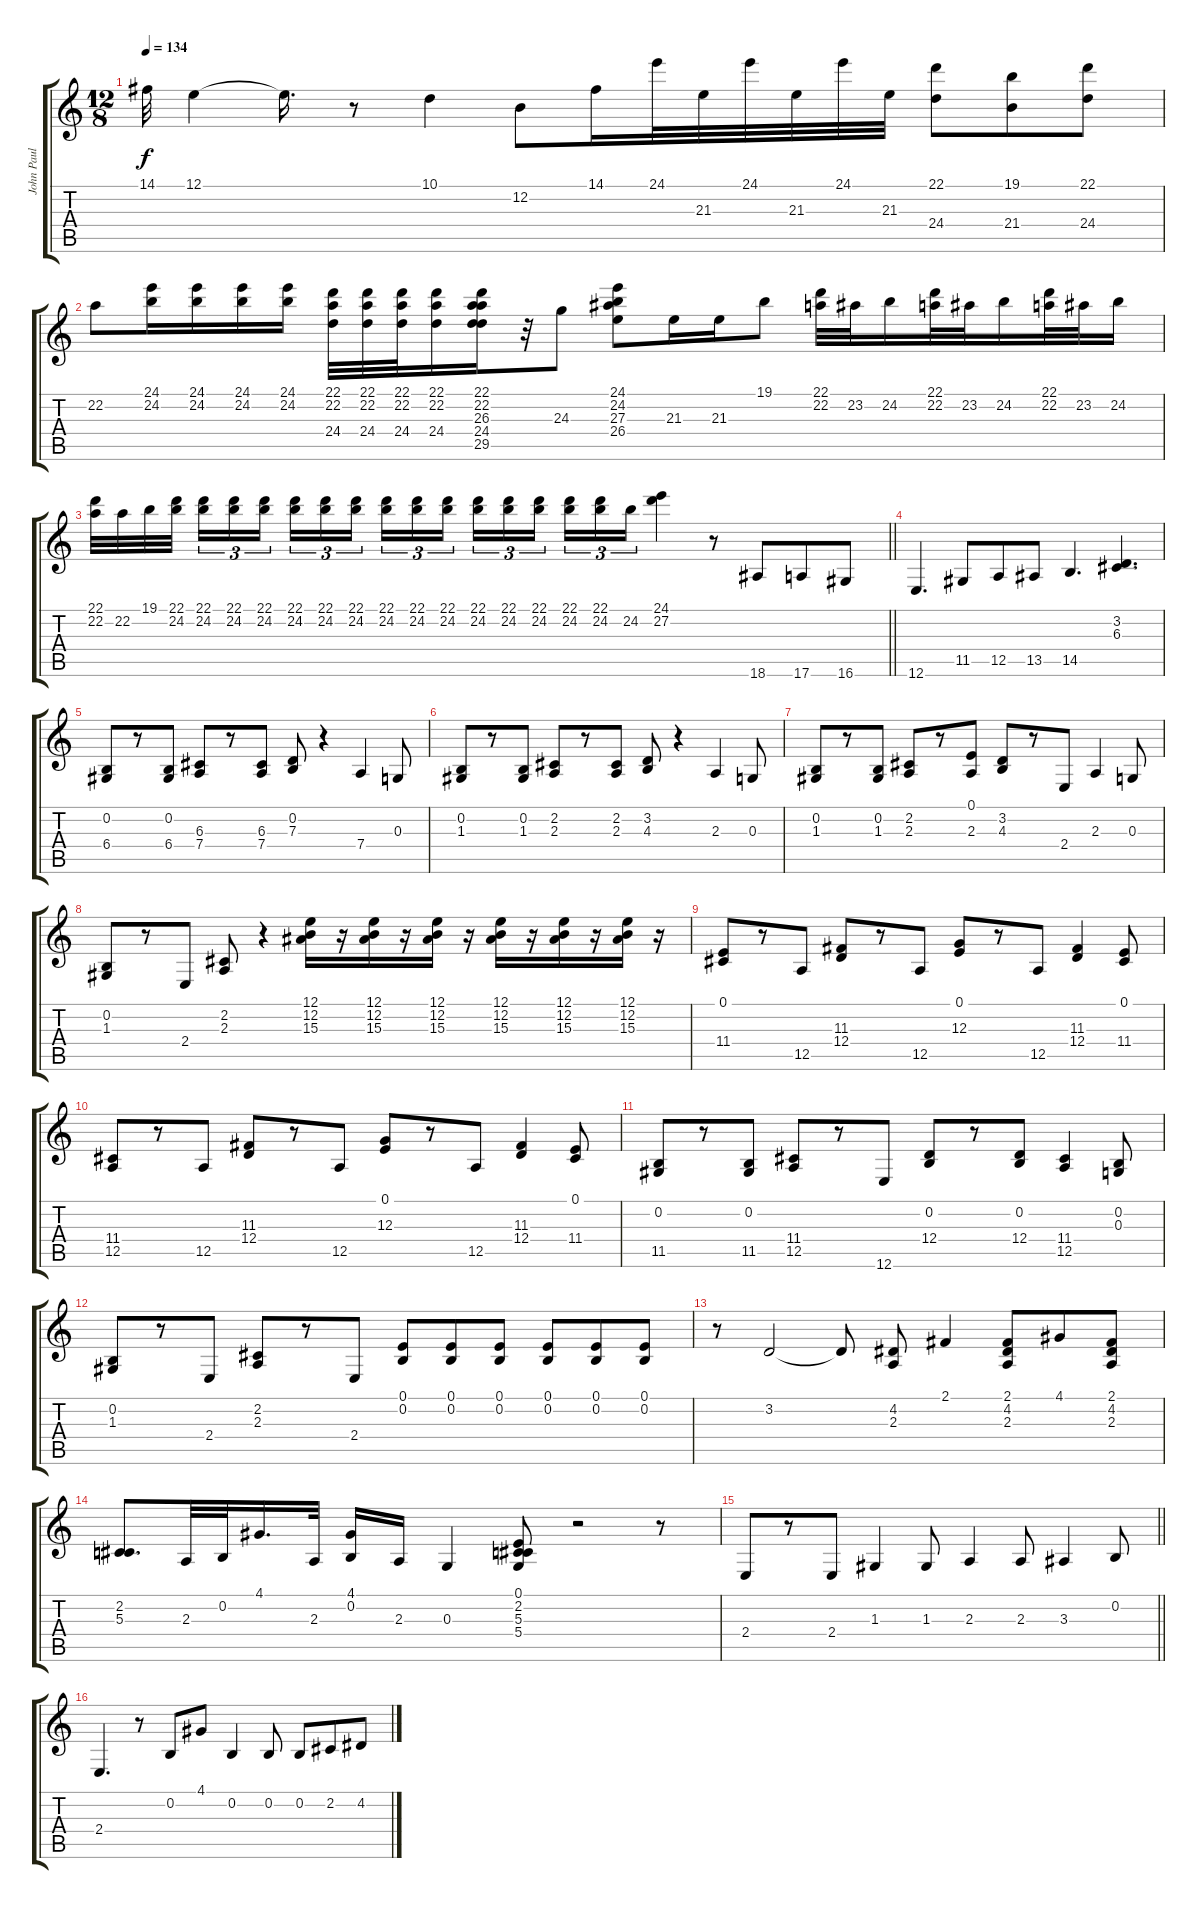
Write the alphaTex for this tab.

\track ("John Paul Jones - Piano" "John Paul ") {instrument electricgrandpiano}
\staff {score tabs}
\tuning (E4 B3 G3 D3 A2 E2) {hide}
\ts (12 8)
\tempo 134
\clef g2
\ks c
14.1.32{dy f} 12.1.4 12.1{t}.16{d} r.8 10.1.4 12.2.8 14.1.16 24.1.32 21.3.32 24.1.32 21.3.32 24.1.32 21.3.32 (22.1 24.4).8 (19.1 21.4).8 (22.1 24.4).8 |
22.2.8 (24.1 24.2).16 (24.1 24.2).16 (24.1 24.2).16 (24.1 24.2).16 (22.1 22.2 24.4).32 (22.1 22.2 24.4).32 (22.1 22.2 24.4).32 (22.1 22.2 24.4).16 (22.1 22.2 26.3 24.4 29.5).16 r.32 24.3.8 (24.1 24.2 27.3 26.4).8 21.3.16 21.3.16 19.1.8 (22.1 22.2).32 23.2.32 24.2.16 (22.1 22.2).32 23.2.32 24.2.16 (22.1 22.2).32 23.2.32 24.2.16 |
\barLineRight lightlight
(22.1 22.2).32 22.2.32 19.1.32 (22.1 24.2).32{beam splitsecondary} (22.1 24.2).16{tu (3 2)} (22.1 24.2).16{tu (3 2)} (22.1 24.2).16{tu (3 2) beam splitsecondary} (22.1 24.2).16{tu (3 2)} (22.1 24.2).16{tu (3 2)} (22.1 24.2).16{tu (3 2)} (22.1 24.2).16{tu (3 2)} (22.1 24.2).16{tu (3 2)} (22.1 24.2).16{tu (3 2) beam splitsecondary} (22.1 24.2).16{tu (3 2)} (22.1 24.2).16{tu (3 2)} (22.1 24.2).16{tu (3 2) beam splitsecondary} (22.1 24.2).16{tu (3 2)} (22.1 24.2).16{tu (3 2)} 24.2.16{tu (3 2)} (24.1 27.2).4 r.8 18.6.8 17.6.8 16.6.8 |
12.6.4{d} 11.5.8 12.5.8 13.5.8 14.5.4{d} (3.2 6.3).4{d} |
(0.2 6.4).8 r.8 (0.2 6.4).8 (6.3 7.4).8 r.8 (6.3 7.4).8 (0.2 7.3).8 r.4 7.4.4 0.3.8 |
(0.2 1.3).8 r.8 (0.2 1.3).8 (2.2 2.3).8 r.8 (2.2 2.3).8 (3.2 4.3).8 r.4 2.3.4 0.3.8 |
(0.2 1.3).8 r.8 (0.2 1.3).8 (2.2 2.3).8 r.8 (0.1 2.3).8 (3.2 4.3).8 r.8 2.4.8 2.3.4 0.3.8 |
(0.2 1.3).8 r.8 2.4.8 (2.2 2.3).8 r.4 (12.1 12.2 15.3).16 r.16 (12.1 12.2 15.3).16 r.16 (12.1 12.2 15.3).16 r.16 (12.1 12.2 15.3).16 r.16 (12.1 12.2 15.3).16 r.16 (12.1 12.2 15.3).16 r.16 |
(0.1 11.4).8 r.8 12.5.8 (11.3 12.4).8 r.8 12.5.8 (0.1 12.3).8 r.8 12.5.8 (11.3 12.4).4 (0.1 11.4).8 |
(11.4 12.5).8 r.8 12.5.8 (11.3 12.4).8 r.8 12.5.8 (0.1 12.3).8 r.8 12.5.8 (11.3 12.4).4 (0.1 11.4).8 |
(0.2 11.5).8 r.8 (0.2 11.5).8 (11.4 12.5).8 r.8 12.6.8 (0.2 12.4).8 r.8 (0.2 12.4).8 (11.4 12.5).4 (0.2 0.3).8 |
(0.2 1.3).8 r.8 2.4.8 (2.2 2.3).8 r.8 2.4.8 (0.1 0.2).8 (0.1 0.2).8 (0.1 0.2).8 (0.1 0.2).8 (0.1 0.2).8 (0.1 0.2).8 |
r.8 3.2.2 3.2{t}.8 (4.2 2.3).8 2.1.4 (2.1 4.2 2.3).8 4.1.8 (2.1 4.2 2.3).8 |
(2.2 5.3).8{d} 2.3.32 0.2.32 4.1.16{d} 2.3.32 (4.1 0.2).16 2.3.16 0.3.4 (0.1 2.2 5.3 5.4).8 r.2 r.8 |
\barLineRight lightlight
2.4.8 r.8 2.4.8 1.3.4 1.3.8 2.3.4 2.3.8 3.3.4 0.2.8 |
2.4.4{d} r.8 0.2.8 4.1.8 0.2.4 0.2.8 0.2.8 2.2.8 4.2.8
